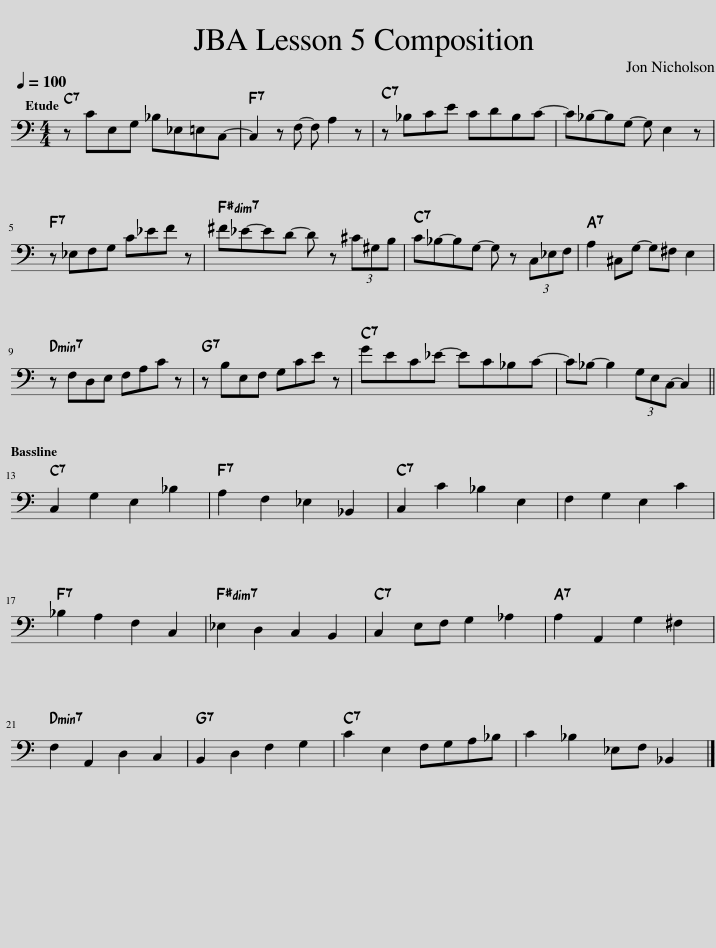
X:1
L:1/8
Q:1/4=100
M:4/4
I:linebreak $
K:C
V:1 bass transpose=-12
V:1
 z CE,G, _B,_E,=E,C,- | C,2 z F,- F, A,2 z | z _B,CE CDB,C- | C_B,-B,G,- G, E,2 z |$ z _E,F,G, C_EF z | %5
 ^F_E-ED- D z (3^C^G,B, | C_B,-B,G,- G, z (3C,_E,F, | A,2 ^C,G,- G,^F, E,2 |$ z F,D,E, F,A,C z | z B,E,F, G,CE z | %10
 GEC_E- EC_B,C- | C_B,- B,2 (3G,E,C,- C,2 ||$ C,2 G,2 E,2 _B,2 | A,2 F,2 _E,2 _B,,2 | C,2 C2 _B,2 E,2 | %15
 F,2 G,2 E,2 C2 |$ _B,2 A,2 F,2 C,2 | _E,2 D,2 C,2 B,,2 | C,2 E,F, G,2 _A,2 | A,2 A,,2 G,2 ^F,2 |$ %20
 F,2 A,,2 D,2 C,2 | B,,2 D,2 F,2 G,2 | C2 E,2 F,G,A,_B, | C2 _B,2 _E,F, _B,,2 |] %24
